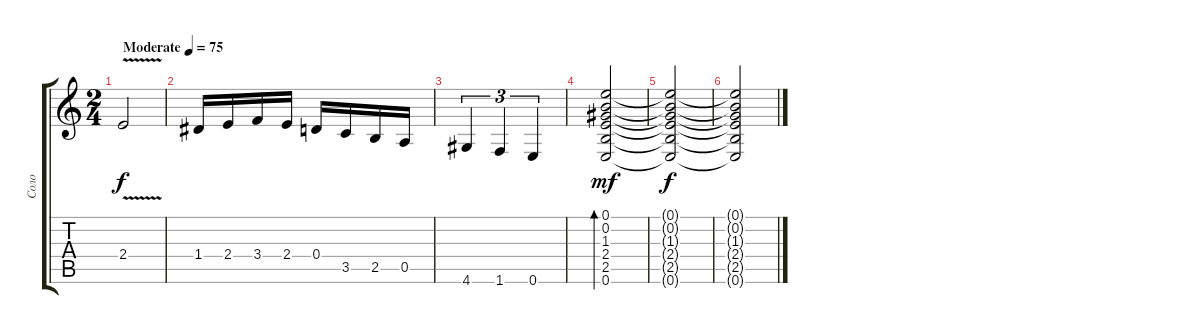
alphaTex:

\track ("Соло" "Соло") {instrument acousticguitarsteel}
\staff {score tabs}
\tuning (E4 B3 G3 D3 A2 E2) {hide}
\ts (2 4)
\tempo (75 "Moderate")
\clef g2
\ks c
2.4{v}.2{dy f instrument acousticguitarsteel} |
1.4.16 2.4.16 3.4.16 2.4.16 0.4.16 3.5.16 2.5.16 0.5.16 |
4.6.4{tu (3 2)} 1.6.4{tu (3 2)} 0.6.4{tu (3 2)} |
(0.1 0.2 1.3 2.4 2.5 0.6).2{bd 240 dy mf} |
(0.1{t} 0.2{t} 1.3{t} 2.4{t} 2.5{t} 0.6{t}).2{dy f} |
(0.1{t} 0.2{t} 1.3{t} 2.4{t} 2.5{t} 0.6{t}).2
